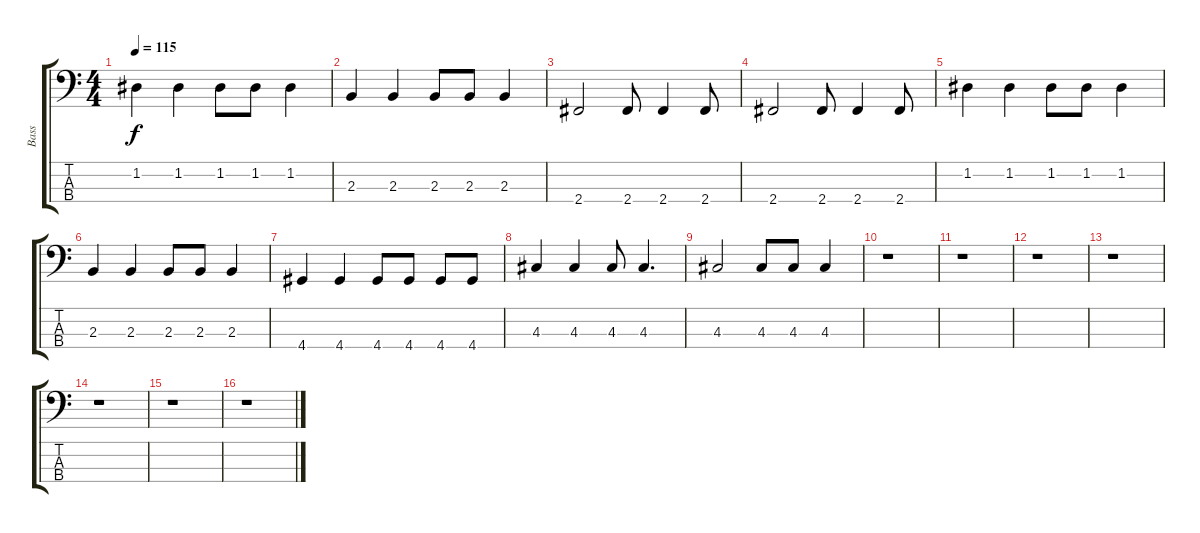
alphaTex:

\track ("Bass" "Bass") {instrument electricbassfinger}
\staff {score tabs}
\tuning (G2 D2 A1 E1) {hide}
\ts (4 4)
\tempo 115
\clef f4
\ks c
1.2.4{dy f} 1.2.4 1.2.8 1.2.8 1.2.4 |
2.3.4 2.3.4 2.3.8 2.3.8 2.3.4 |
2.4.2 2.4.8 2.4.4 2.4.8 |
2.4.2 2.4.8 2.4.4 2.4.8 |
1.2.4 1.2.4 1.2.8 1.2.8 1.2.4 |
2.3.4 2.3.4 2.3.8 2.3.8 2.3.4 |
4.4.4 4.4.4 4.4.8 4.4.8 4.4.8 4.4.8 |
4.3.4 4.3.4 4.3.8 4.3.4{d} |
4.3.2 4.3.8 4.3.8 4.3.4 |
r.1 |
r.1 |
r.1 |
r.1 |
r.1 |
r.1 |
r.1
